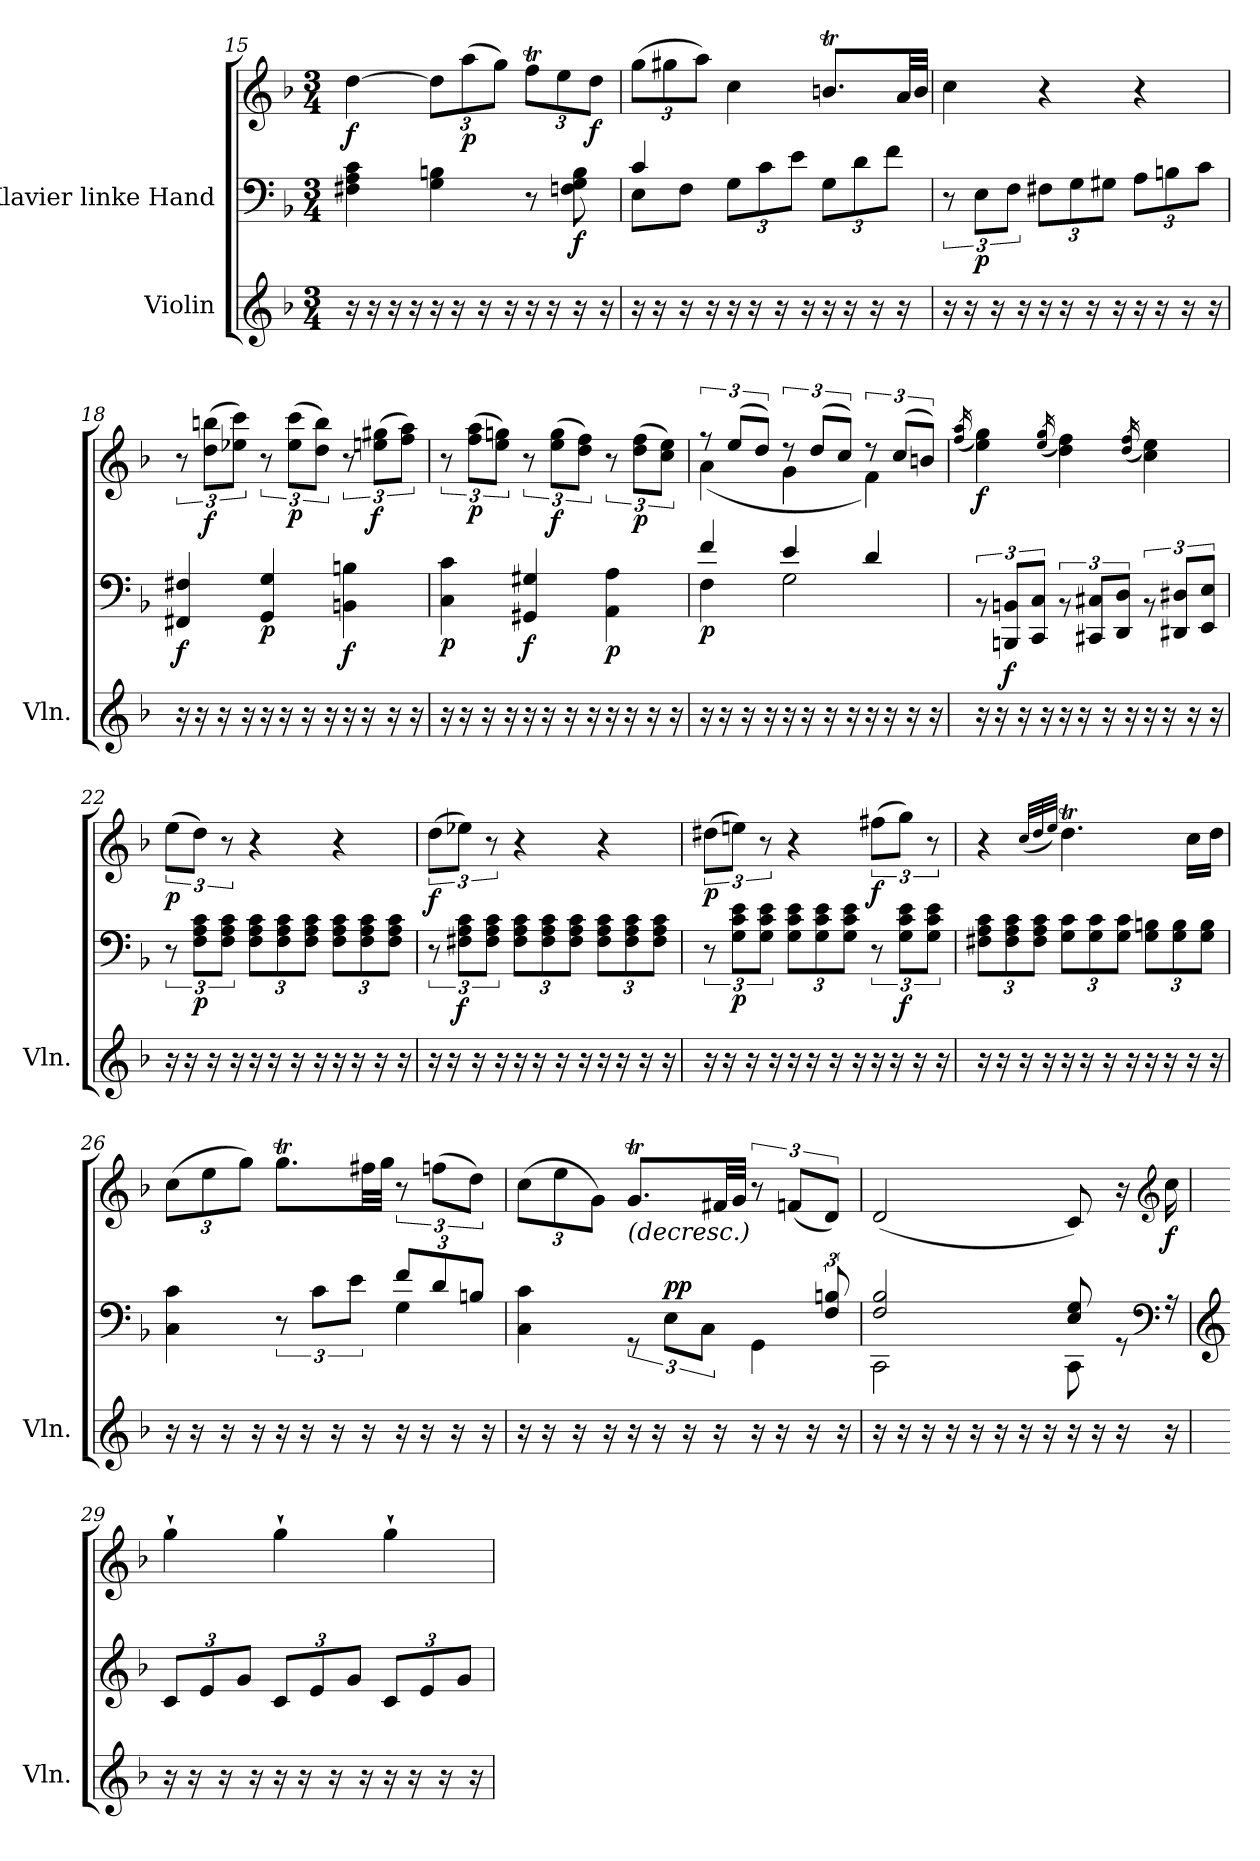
**kern	**kern	**kern	**dynam
*part2	*part1	*part1	*part1
*staff3	*staff2	*staff1	*staff1/2
*I"Violin	*I"Klavier linke Hand	*	*
*I'Vln.	*	*	*
*clefG2	*clefF4	*clefG2	*
*k[b-]	*k[b-]	*k[b-]	*
*M3/4	*M3/4	*M3/4	*
=15	=15	=15	=15
!	!	!	!LO:DY:b
16r	4F#X\ 4A\ 4c\	[4dd\	f
16r	.	.	.
16r	.	.	.
16r	.	.	.
*	*	*Xbrackettup	*
16r	4G\ 4Bn\	12dd\L]	.
16r	.	.	.
!	!	!	!LO:DY:b
.	.	(>12aa\	p
16r	.	.	.
.	.	12gg\J)	.
16r	.	.	.
16r	8r	12ffT\L	.
16r	.	.	.
.	.	12ee\	.
!	!	!	!LO:DY:b=2
16r	8Fn\ 8G\ 8B\	.	f
!	!	!	!LO:DY:b
.	.	12dd\J	f
16r	.	.	.
!!LO:LB:g=z
=16	=16	=16	=16
*	*^	*	*
16r	4c/	8E\L	(>12gg\L	.
16r	.	.	.	.
.	.	.	12gg#X\	.
16r	.	8F\J	.	.
.	.	.	12aa\J)	.
16r	.	.	.	.
*	*	*Xbrackettup	*	*
16r	4ryy	12G\L	4cc\	.
16r	.	.	.	.
.	.	12c\	.	.
16r	.	.	.	.
.	.	12e\J	.	.
16r	.	.	.	.
16r	4ryy	12G\L	8.bnt/L	.
16r	.	.	.	.
.	.	12d\	.	.
16r	.	.	.	.
.	.	12f\J	.	.
16r	.	.	32a/LL	.
.	.	.	32b/JJJ	.
*	*v	*v	*	*
=17	=17	=17	=17
*	*brackettup	*	*
16r	12r	4cc\	.
16r	.	.	.
!	!	!	!LO:DY:b=2
.	12E\L	.	p
16r	.	.	.
.	12F\J	.	.
16r	.	.	.
*	*Xbrackettup	*	*
16r	12F#X\L	4r	.
16r	.	.	.
.	12G\	.	.
16r	.	.	.
.	12G#X\J	.	.
16r	.	.	.
16r	12A\L	4r	.
16r	.	.	.
.	12Bn\	.	.
16r	.	.	.
.	12c\J	.	.
16r	.	.	.
=18	=18	=18	=18
*	*^	*	*
*	*	*	*brackettup	*
!	!	!	!	!LO:DY:b=2
16r	2.ryy	4FF#X/ 4F#X/	12r	f
16r	.	.	.	.
!	!	!	!	!LO:DY:b
.	.	.	(>12dd\ 12bbn\L	f
16r	.	.	.	.
.	.	.	12ee-X\ 12ccc\J)	.
16r	.	.	.	.
!	!	!	!	!LO:DY:b=2
16r	.	4GG/ 4G/	12r	p
16r	.	.	.	.
!	!	!	!	!LO:DY:b
.	.	.	(>12ee-\ 12ccc\L	p
16r	.	.	.	.
.	.	.	12dd\ 12bb\J)	.
16r	.	.	.	.
!	!	!	!	!LO:DY:b=2
16r	.	4BBn\ 4Bn\	12r	f
16r	.	.	.	.
!	!	!	!	!LO:DY:b
.	.	.	(>12een\ 12gg#X\L	f
16r	.	.	.	.
.	.	.	12ff\ 12aa\J)	.
16r	.	.	.	.
!!LO:LB:g=z
=19	=19	=19	=19	=19
!	!	!	!	!LO:DY:b=2
16r	2.ryy	4C\ 4c\	12r	p
16r	.	.	.	.
!	!	!	!	!LO:DY:b
.	.	.	(>12ff\ 12aa\L	p
16r	.	.	.	.
.	.	.	12ee\ 12ggn\J)	.
16r	.	.	.	.
!	!	!	!	!LO:DY:b=2
16r	.	4GG#X/ 4G#X/	12r	f
16r	.	.	.	.
!	!	!	!	!LO:DY:b
.	.	.	(>12ee\ 12gg\L	f
16r	.	.	.	.
.	.	.	12dd\ 12ff\J)	.
16r	.	.	.	.
!	!	!	!	!LO:DY:b=2
16r	.	4AA\ 4A\	12r	p
16r	.	.	.	.
!	!	!	!	!LO:DY:b
.	.	.	(>12dd\ 12ff\L	p
16r	.	.	.	.
.	.	.	12cc\ 12ee\J)	.
16r	.	.	.	.
=20	=20	=20	=20	=20
*	*	*	*^	*
!	!	!	!	!	!LO:DY:b=2
16r	4f/	4F\	12r	(<4a\	p
16r	.	.	.	.	.
.	.	.	(>12ee/L	.	.
16r	.	.	.	.	.
.	.	.	12dd/J)	.	.
16r	.	.	.	.	.
16r	4e/	2G\	12r	4g\	.
16r	.	.	.	.	.
.	.	.	(>12dd/L	.	.
16r	.	.	.	.	.
.	.	.	12cc/J)	.	.
16r	.	.	.	.	.
16r	4d/	.	12r	4f\)	.
16r	.	.	.	.	.
.	.	.	(>12cc/L	.	.
16r	.	.	.	.	.
.	.	.	12bn/J)	.	.
16r	.	.	.	.	.
=21	=21	=21	=21	=21	=21
.	.	.	.	(<16qff/ 16qaa/	.
*	*	*brackettup	*	*	*
!	!	!	!	!	!LO:DY:b
16r	2.ryy	12r	2.ryy	4ee\ 4gg\)	f
16r	.	.	.	.	.
!	!	!	!	!	!LO:DY:b=2
.	.	12BBBn/ 12BBn/L	.	.	f
16r	.	.	.	.	.
.	.	12CC/ 12C/J	.	.	.
16r	.	.	.	.	.
.	.	.	.	(<16qee/ 16qgg/	.
16r	.	12r	.	4dd\ 4ff\)	.
16r	.	.	.	.	.
.	.	12CC#X/ 12C#X/L	.	.	.
16r	.	.	.	.	.
.	.	12DD/ 12D/J	.	.	.
16r	.	.	.	.	.
.	.	.	.	(<16qdd/ 16qff/	.
16r	.	12r	.	4cc\ 4ee\)	.
16r	.	.	.	.	.
.	.	12DD#X/ 12D#X/L	.	.	.
16r	.	.	.	.	.
.	.	12EE/ 12E/J	.	.	.
16r	.	.	.	.	.
*	*v	*v	*	*	*
*	*	*v	*v	*
!!LO:PB:g=z
=22	=22	=22	=22
!	!	!	!LO:DY:b
16r	12r	(>12ee\L	p
16r	.	.	.
!	!	!	!LO:DY:b=2
.	12F\ 12A\ 12c\L	12dd\J)	p
16r	.	.	.
.	12F\ 12A\ 12c\J	12r	.
16r	.	.	.
*	*Xbrackettup	*	*
16r	12F\ 12A\ 12c\L	4r	.
16r	.	.	.
.	12F\ 12A\ 12c\	.	.
16r	.	.	.
.	12F\ 12A\ 12c\J	.	.
16r	.	.	.
16r	12F\ 12A\ 12c\L	4r	.
16r	.	.	.
.	12F\ 12A\ 12c\	.	.
16r	.	.	.
.	12F\ 12A\ 12c\J	.	.
16r	.	.	.
=23	=23	=23	=23
*	*brackettup	*	*
!	!	!	!LO:DY:b
16r	12r	(>12dd\L	f
16r	.	.	.
!	!	!	!LO:DY:b=2
.	12F#X\ 12A\ 12c\L	12ee-X\J)	f
16r	.	.	.
.	12F#\ 12A\ 12c\J	12r	.
16r	.	.	.
*	*Xbrackettup	*	*
16r	12F#\ 12A\ 12c\L	4r	.
16r	.	.	.
.	12F#\ 12A\ 12c\	.	.
16r	.	.	.
.	12F#\ 12A\ 12c\J	.	.
16r	.	.	.
16r	12F#\ 12A\ 12c\L	4r	.
16r	.	.	.
.	12F#\ 12A\ 12c\	.	.
16r	.	.	.
.	12F#\ 12A\ 12c\J	.	.
16r	.	.	.
=24	=24	=24	=24
*	*brackettup	*	*
!	!	!	!LO:DY:b
16r	12r	(>12dd#X\L	p
16r	.	.	.
!	!	!	!LO:DY:b=2
.	12G\ 12c\ 12e\L	12een\J)	p
16r	.	.	.
.	12G\ 12c\ 12e\J	12r	.
16r	.	.	.
*	*Xbrackettup	*	*
16r	12G\ 12c\ 12e\L	4r	.
16r	.	.	.
.	12G\ 12c\ 12e\	.	.
16r	.	.	.
.	12G\ 12c\ 12e\J	.	.
16r	.	.	.
*	*brackettup	*	*
!	!	!	!LO:DY:b
16r	12r	(>12ff#X\L	f
16r	.	.	.
!	!	!	!LO:DY:b=2
.	12G\ 12c\ 12e\L	12gg\J)	f
16r	.	.	.
.	12G\ 12c\ 12e\J	12r	.
16r	.	.	.
!!LO:LB:g=z
=25	=25	=25	=25
*	*^	*	*
*	*	*Xbrackettup	*	*
16r	2.ryy	12F#X\ 12A\ 12c\L	4r	.
16r	.	.	.	.
.	.	12F#\ 12A\ 12c\	.	.
16r	.	.	.	.
.	.	12F#\ 12A\ 12c\J	.	.
16r	.	.	.	.
.	.	.	(<32qcc/LLL	.
.	.	.	32qdd/	.
.	.	.	32qee/JJJ)	.
16r	.	12G\ 12c\L	4.ddT\	.
16r	.	.	.	.
.	.	12G\ 12c\	.	.
16r	.	.	.	.
.	.	12G\ 12c\J	.	.
16r	.	.	.	.
16r	.	12G\ 12Bn\L	.	.
16r	.	.	.	.
.	.	12G\ 12B\	.	.
16r	.	.	16cc\LL	.
.	.	12G\ 12B\J	.	.
16r	.	.	16dd\JJ	.
=26	=26	=26	=26	=26
*	*	*	*Xbrackettup	*
16r	4ryy	4C\ 4c\	(>12cc\L	.
16r	.	.	.	.
.	.	.	12ee\	.
16r	.	.	.	.
.	.	.	12gg\J)	.
16r	.	.	.	.
*	*brackettup	*	*	*
16r	12r	4ryy	8.ggT\L	.
16r	.	.	.	.
.	12c\L	.	.	.
16r	.	.	.	.
.	12e\J	.	.	.
16r	.	.	32ff#X\LL	.
.	.	.	32gg\JJJ	.
*	*Xbrackettup	*	*brackettup	*
16r	12f/L	4G\	12r	.
16r	.	.	.	.
.	12d/	.	(>12ffn\L	.
16r	.	.	.	.
.	12Bn/J	.	12dd\J)	.
16r	.	.	.	.
=27	=27	=27	=27	=27
*	*	*	*Xbrackettup	*
16r	4C\ 4c\	2ryy	(>12cc\L	.
16r	.	.	.	.
.	.	.	12ee\	.
16r	.	.	.	.
.	.	.	12g\J)	.
16r	.	.	.	.
*	*brackettup	*	*	*
!	!	!	!LO:TX:b:i:t=(decresc.)	!
16r	12rGG	.	8.gT/L	.
16r	.	.	.	.
!	!	!	!	!LO:DY:b=2
!	!	!	!	!LO:DY:n=1:a=2
.	12E\L	.	.	p p
16r	.	.	.	.
.	12C\J	.	.	.
16r	.	.	32f#X/LL	.
.	.	.	32g/JJJ	.
*	*	*	*brackettup	*
16r	4GG\	12ryy	12r	.
16r	.	.	.	.
.	.	12ryy	(>12fn/L	.
16r	.	.	.	.
.	.	12F/ 12Bn/	12d/J)	.
16r	.	.	.	.
!!LO:LB:g=z
=28	=28	=28	=28	=28
16r	2F/ 2B-/	2CC\	(>2d/	.
16r	.	.	.	.
16r	.	.	.	.
16r	.	.	.	.
16r	.	.	.	.
16r	.	.	.	.
16r	.	.	.	.
16r	.	.	.	.
16r	8E/ 8G/	8CC\	8c/)	.
16r	.	.	.	.
16r	16ryy	8rGG	16r	.
*	*clefF4	*	*clefG2	*
!	!	!	!	!LO:DY:b
16r	16r	.	16cc\	f
*	*v	*v	*	*
=29	=29	=29	=29
*	*clefG2	*	*
*	*Xbrackettup	*	*
16r	12c/L	4gg`\	.
16r	.	.	.
.	12e/	.	.
16r	.	.	.
.	12g/J	.	.
16r	.	.	.
16r	12c/L	4gg`\	.
16r	.	.	.
.	12e/	.	.
16r	.	.	.
.	12g/J	.	.
16r	.	.	.
16r	12c/L	4gg`\	.
16r	.	.	.
.	12e/	.	.
16r	.	.	.
.	12g/J	.	.
16r	.	.	.
=	=	=	=
*-	*-	*-	*-
